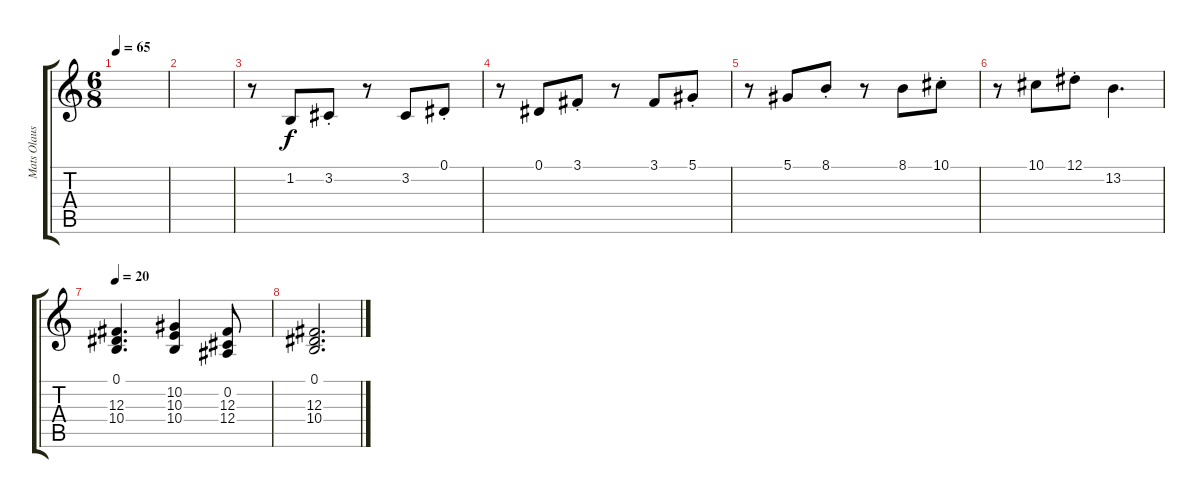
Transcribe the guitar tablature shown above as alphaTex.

\track ("Mats Olausson" "Mats Olaus") {instrument stringensemble1}
\staff {score tabs}
\tuning (Eb4 Bb3 Gb3 Db3 Ab2 Eb2) {hide}
\ts (6 8)
\tempo 65
\clef g2
\ks c
|
|
r.8 1.2.8 3.2{st}.8 r.8 3.2.8 0.1{st}.8 |
r.8 0.1.8 3.1{st}.8 r.8 3.1.8 5.1{st}.8 |
r.8 5.1.8 8.1{st}.8 r.8 8.1.8 10.1{st}.8 |
r.8 10.1.8 12.1{st}.8 13.2.4{d} |
\tempo 20
(0.1 12.3 10.4).4{d} (10.2 10.3 10.4).4 (0.2 12.3 12.4).8 |
(0.1 12.3 10.4).2{d}
